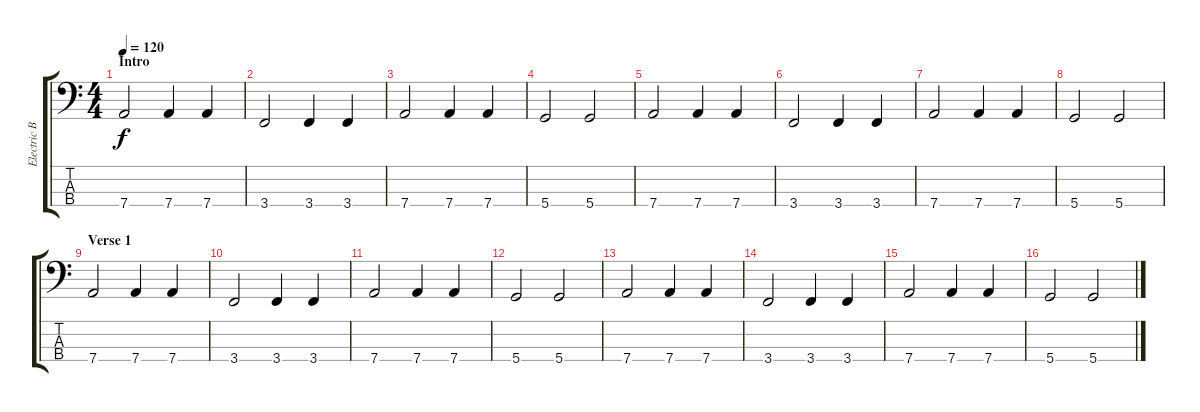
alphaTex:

\track ("Electric Bass (finger)" "Electric B") {instrument electricbassfinger}
\staff {score tabs}
\tuning (G2 D2 A1 D1) {hide}
\ts (4 4)
\section ("" "Intro")
\tempo 120
\clef f4
\ks c
7.4.2{dy f instrument electricbassfinger} 7.4.4 7.4.4 |
3.4.2 3.4.4 3.4.4 |
7.4.2 7.4.4 7.4.4 |
5.4.2 5.4.2 |
7.4.2 7.4.4 7.4.4 |
3.4.2 3.4.4 3.4.4 |
7.4.2 7.4.4 7.4.4 |
5.4.2 5.4.2 |
\section ("" "Verse 1")
7.4.2 7.4.4 7.4.4 |
3.4.2 3.4.4 3.4.4 |
7.4.2 7.4.4 7.4.4 |
5.4.2 5.4.2 |
7.4.2 7.4.4 7.4.4 |
3.4.2 3.4.4 3.4.4 |
7.4.2 7.4.4 7.4.4 |
5.4.2 5.4.2
